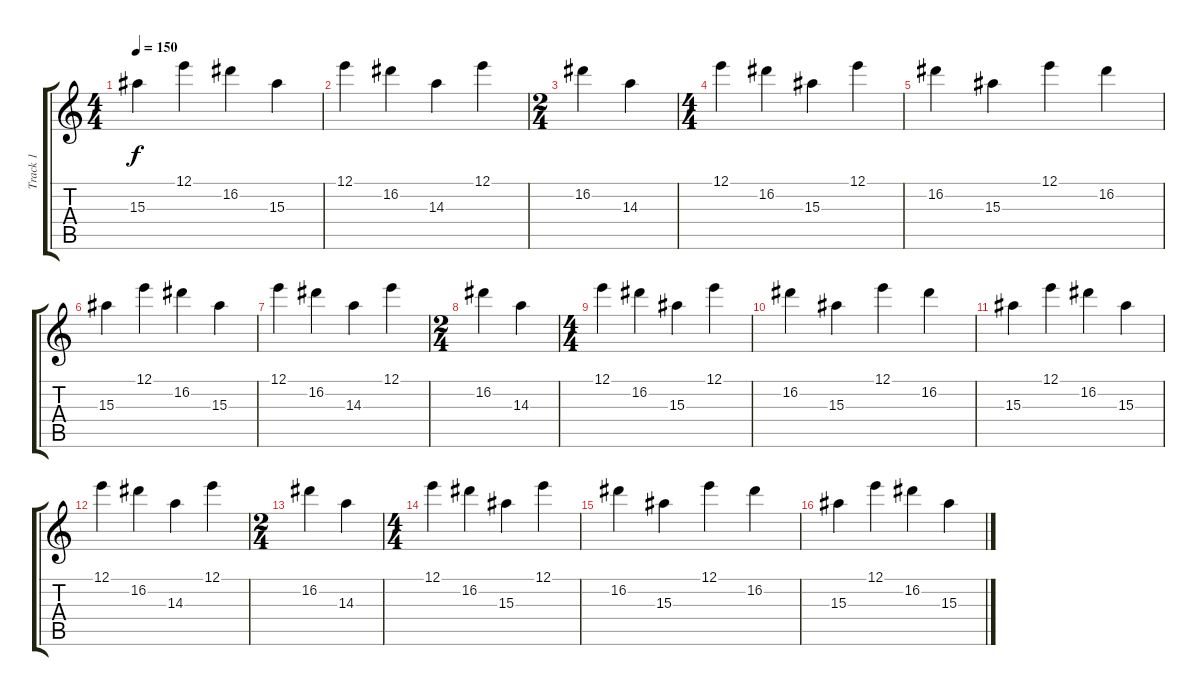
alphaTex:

\track ("Track 1" "Track 1") {instrument distortionguitar}
\staff {score tabs}
\tuning (E4 B3 G3 D3 A2 E2) {hide}
\ts (4 4)
\tempo 150
\clef g2
\ks c
15.3.4{dy f} 12.1.4 16.2.4 15.3.4 |
12.1.4 16.2.4 14.3.4 12.1.4 |
\ts (2 4)
16.2.4 14.3.4 |
\ts (4 4)
12.1.4 16.2.4 15.3.4 12.1.4 |
16.2.4 15.3.4 12.1.4 16.2.4 |
15.3.4 12.1.4 16.2.4 15.3.4 |
12.1.4 16.2.4 14.3.4 12.1.4 |
\ts (2 4)
16.2.4 14.3.4 |
\ts (4 4)
12.1.4 16.2.4 15.3.4 12.1.4 |
16.2.4 15.3.4 12.1.4 16.2.4 |
15.3.4 12.1.4 16.2.4 15.3.4 |
12.1.4 16.2.4 14.3.4 12.1.4 |
\ts (2 4)
16.2.4 14.3.4 |
\ts (4 4)
12.1.4 16.2.4 15.3.4 12.1.4 |
16.2.4 15.3.4 12.1.4 16.2.4 |
15.3.4 12.1.4 16.2.4 15.3.4
